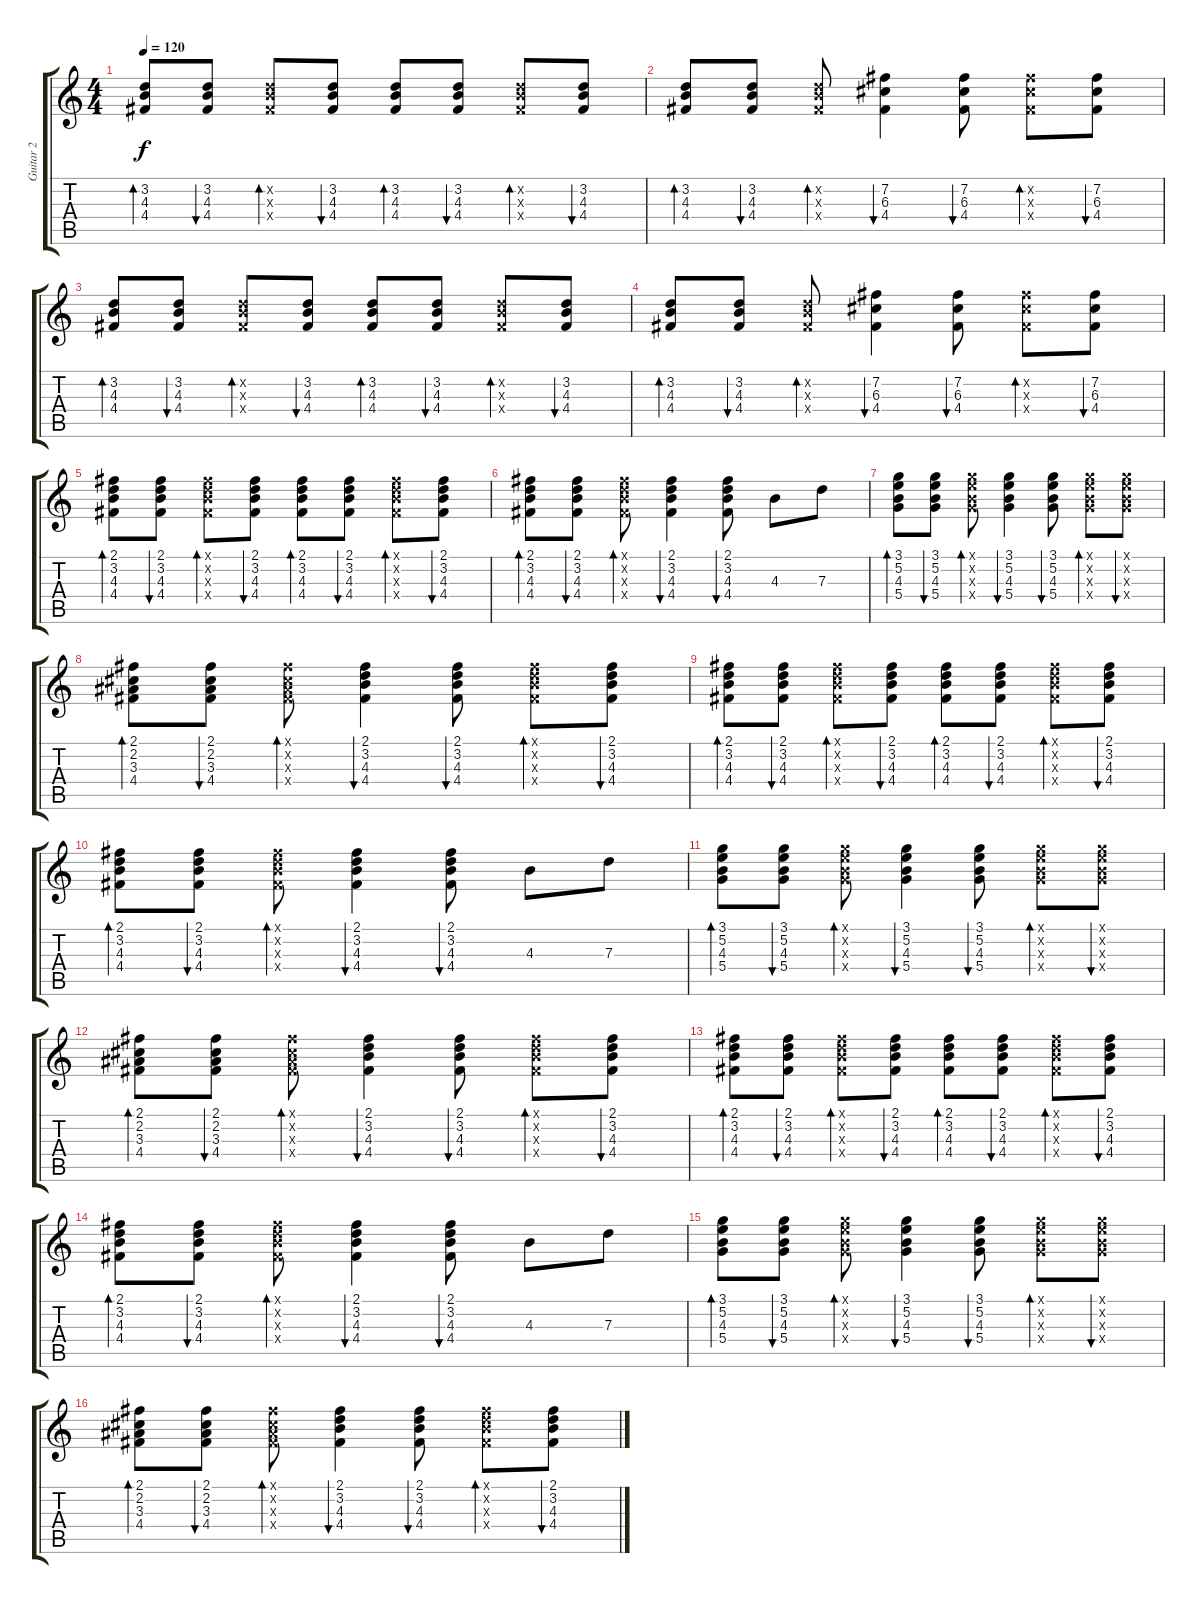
\track ("Guitar 2" "Guitar 2") {instrument acousticguitarsteel}
\staff {score tabs}
\tuning (E4 B3 G3 D3 A2 E2) {hide}
\ts (4 4)
\tempo 120
\clef g2
\ks c
(3.2 4.3 4.4).8{bd 30 dy f} (3.2 4.3 4.4).8{bu 30} (3.2{x} 4.3{x} 4.4{x}).8{bd 30} (3.2 4.3 4.4).8{bu 30} (3.2 4.3 4.4).8{bd 30} (3.2 4.3 4.4).8{bu 30} (3.2{x} 4.3{x} 4.4{x}).8{bd 30} (3.2 4.3 4.4).8{bu 30} |
(3.2 4.3 4.4).8{bd 30} (3.2 4.3 4.4).8{bu 30} (3.2{x} 4.3{x} 4.4{x}).8{bd 30} (7.2 6.3 4.4).4{bu 30} (7.2 6.3 4.4).8{bu 30} (7.2{x} 6.3{x} 4.4{x}).8{bd 30} (7.2 6.3 4.4).8{bu 30} |
(3.2 4.3 4.4).8{bd 30} (3.2 4.3 4.4).8{bu 30} (3.2{x} 4.3{x} 4.4{x}).8{bd 30} (3.2 4.3 4.4).8{bu 30} (3.2 4.3 4.4).8{bd 30} (3.2 4.3 4.4).8{bu 30} (3.2{x} 4.3{x} 4.4{x}).8{bd 30} (3.2 4.3 4.4).8{bu 30} |
(3.2 4.3 4.4).8{bd 30} (3.2 4.3 4.4).8{bu 30} (3.2{x} 4.3{x} 4.4{x}).8{bd 30} (7.2 6.3 4.4).4{bu 30} (7.2 6.3 4.4).8{bu 30} (7.2{x} 6.3{x} 4.4{x}).8{bd 30} (7.2 6.3 4.4).8{bu 30} |
(2.1 3.2 4.3 4.4).8{bd 30} (2.1 3.2 4.3 4.4).8{bu 30} (2.1{x} 3.2{x} 4.3{x} 4.4{x}).8{bd 30} (2.1 3.2 4.3 4.4).8{bu 30} (2.1 3.2 4.3 4.4).8{bd 30} (2.1 3.2 4.3 4.4).8{bu 30} (2.1{x} 3.2{x} 4.3{x} 4.4{x}).8{bd 30} (2.1 3.2 4.3 4.4).8{bu 30} |
(2.1 3.2 4.3 4.4).8{bd 30} (2.1 3.2 4.3 4.4).8{bu 30} (2.1{x} 3.2{x} 4.3{x} 4.4{x}).8{bd 30} (2.1 3.2 4.3 4.4).4{bu 30} (2.1 3.2 4.3 4.4).8{bu 30} 4.3.8 7.3.8 |
(3.1 5.2 4.3 5.4).8{bd 30} (3.1 5.2 4.3 5.4).8{bu 30} (3.1{x} 5.2{x} 4.3{x} 5.4{x}).8{bd 30} (3.1 5.2 4.3 5.4).4{bu 30} (3.1 5.2 4.3 5.4).8{bu 30} (3.1{x} 5.2{x} 4.3{x} 5.4{x}).8{bd 30} (3.1{x} 5.2{x} 4.3{x} 5.4{x}).8{bu 30} |
(2.1 2.2 3.3 4.4).8{bd 30} (2.1 2.2 3.3 4.4).8{bu 30} (2.1{x} 2.2{x} 3.3{x} 4.4{x}).8{bd 30} (2.1 3.2 4.3 4.4).4{bu 30} (2.1 3.2 4.3 4.4).8{bu 30} (2.1{x} 3.2{x} 4.3{x} 4.4{x}).8{bd 30} (2.1 3.2 4.3 4.4).8{bu 30} |
(2.1 3.2 4.3 4.4).8{bd 30} (2.1 3.2 4.3 4.4).8{bu 30} (2.1{x} 3.2{x} 4.3{x} 4.4{x}).8{bd 30} (2.1 3.2 4.3 4.4).8{bu 30} (2.1 3.2 4.3 4.4).8{bd 30} (2.1 3.2 4.3 4.4).8{bu 30} (2.1{x} 3.2{x} 4.3{x} 4.4{x}).8{bd 30} (2.1 3.2 4.3 4.4).8{bu 30} |
(2.1 3.2 4.3 4.4).8{bd 30} (2.1 3.2 4.3 4.4).8{bu 30} (2.1{x} 3.2{x} 4.3{x} 4.4{x}).8{bd 30} (2.1 3.2 4.3 4.4).4{bu 30} (2.1 3.2 4.3 4.4).8{bu 30} 4.3.8 7.3.8 |
(3.1 5.2 4.3 5.4).8{bd 30} (3.1 5.2 4.3 5.4).8{bu 30} (3.1{x} 5.2{x} 4.3{x} 5.4{x}).8{bd 30} (3.1 5.2 4.3 5.4).4{bu 30} (3.1 5.2 4.3 5.4).8{bu 30} (3.1{x} 5.2{x} 4.3{x} 5.4{x}).8{bd 30} (3.1{x} 5.2{x} 4.3{x} 5.4{x}).8{bu 30} |
(2.1 2.2 3.3 4.4).8{bd 30} (2.1 2.2 3.3 4.4).8{bu 30} (2.1{x} 2.2{x} 3.3{x} 4.4{x}).8{bd 30} (2.1 3.2 4.3 4.4).4{bu 30} (2.1 3.2 4.3 4.4).8{bu 30} (2.1{x} 3.2{x} 4.3{x} 4.4{x}).8{bd 30} (2.1 3.2 4.3 4.4).8{bu 30} |
(2.1 3.2 4.3 4.4).8{bd 30} (2.1 3.2 4.3 4.4).8{bu 30} (2.1{x} 3.2{x} 4.3{x} 4.4{x}).8{bd 30} (2.1 3.2 4.3 4.4).8{bu 30} (2.1 3.2 4.3 4.4).8{bd 30} (2.1 3.2 4.3 4.4).8{bu 30} (2.1{x} 3.2{x} 4.3{x} 4.4{x}).8{bd 30} (2.1 3.2 4.3 4.4).8{bu 30} |
(2.1 3.2 4.3 4.4).8{bd 30} (2.1 3.2 4.3 4.4).8{bu 30} (2.1{x} 3.2{x} 4.3{x} 4.4{x}).8{bd 30} (2.1 3.2 4.3 4.4).4{bu 30} (2.1 3.2 4.3 4.4).8{bu 30} 4.3.8 7.3.8 |
(3.1 5.2 4.3 5.4).8{bd 30} (3.1 5.2 4.3 5.4).8{bu 30} (3.1{x} 5.2{x} 4.3{x} 5.4{x}).8{bd 30} (3.1 5.2 4.3 5.4).4{bu 30} (3.1 5.2 4.3 5.4).8{bu 30} (3.1{x} 5.2{x} 4.3{x} 5.4{x}).8{bd 30} (3.1{x} 5.2{x} 4.3{x} 5.4{x}).8{bu 30} |
(2.1 2.2 3.3 4.4).8{bd 30} (2.1 2.2 3.3 4.4).8{bu 30} (2.1{x} 2.2{x} 3.3{x} 4.4{x}).8{bd 30} (2.1 3.2 4.3 4.4).4{bu 30} (2.1 3.2 4.3 4.4).8{bu 30} (2.1{x} 3.2{x} 4.3{x} 4.4{x}).8{bd 30} (2.1 3.2 4.3 4.4).8{bu 30}
